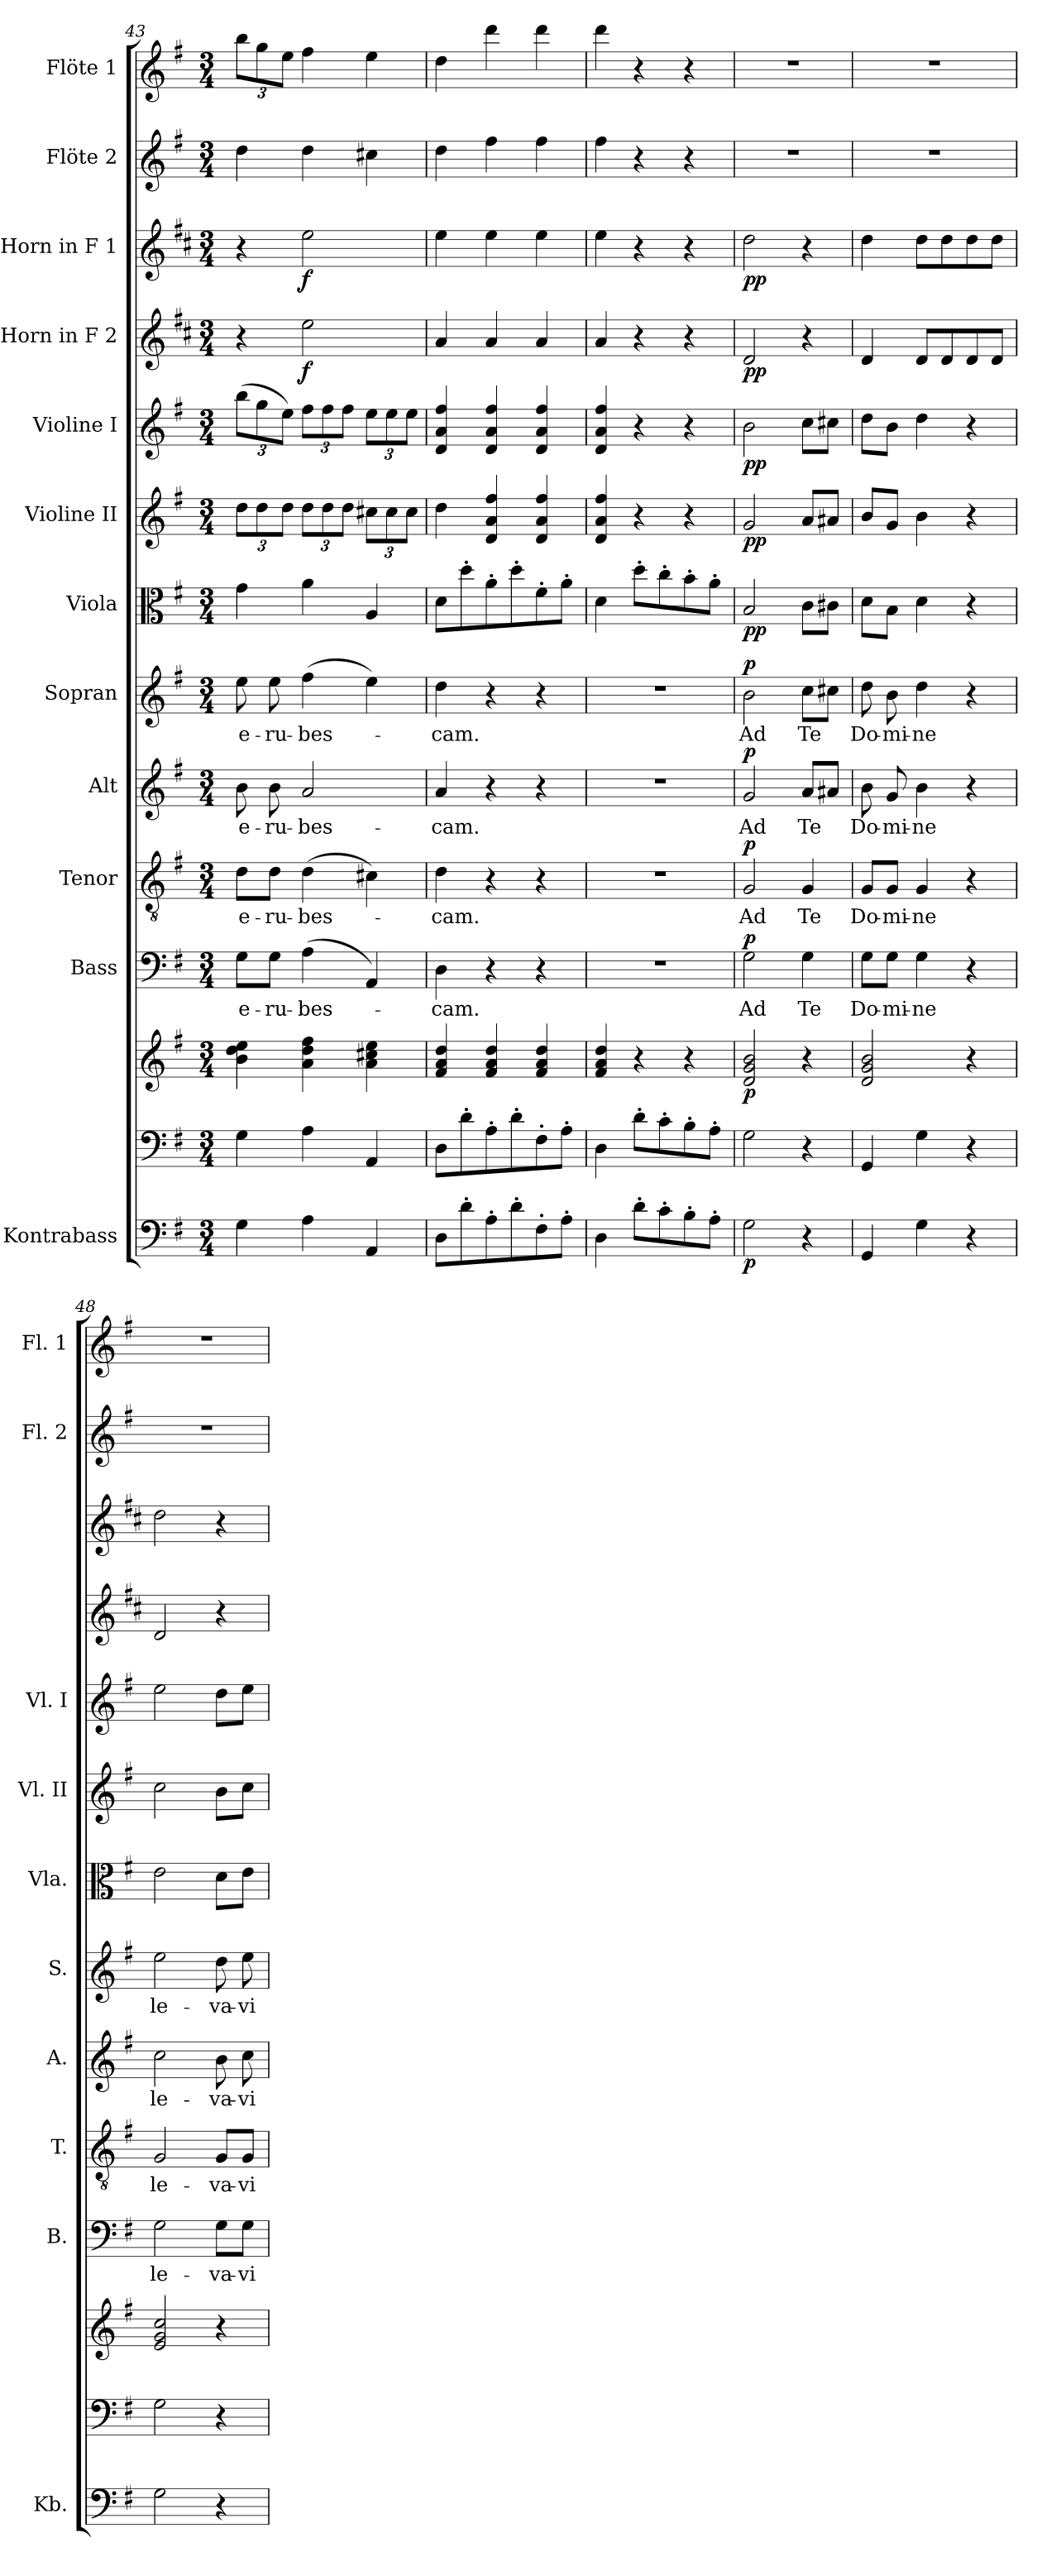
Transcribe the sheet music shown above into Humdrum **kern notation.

**kern	**dynam	**kern	**kern	**dynam	**kern	**text	**dynam	**kern	**text	**dynam	**kern	**text	**dynam	**kern	**text	**dynam	**kern	**dynam	**kern	**dynam	**kern	**dynam	**kern	**dynam	**kern	**dynam	**kern	**kern
*part13	*part13	*part12	*part12	*part12	*part11	*part11	*part11	*part10	*part10	*part10	*part9	*part9	*part9	*part8	*part8	*part8	*part7	*part7	*part6	*part6	*part5	*part5	*part4	*part4	*part3	*part3	*part2	*part1
*staff14	*staff14	*staff13	*staff12	*staff12/13	*staff11	*staff11	*staff11	*staff10	*staff10	*staff10	*staff9	*staff9	*staff9	*staff8	*staff8	*staff8	*staff7	*staff7	*staff6	*staff6	*staff5	*staff5	*staff4	*staff4	*staff3	*staff3	*staff2	*staff1
*I"Kontrabass	*	*	*	*	*I"Bass	*	*	*I"Tenor	*	*	*I"Alt	*	*	*I"Sopran	*	*	*I"Viola	*	*I"Violine II	*	*I"Violine I	*	*I"Horn in F 2	*	*I"Horn in F 1	*	*I"Flöte 2	*I"Flöte 1
*I'Kb.	*	*	*	*	*I'B.	*	*	*I'T.	*	*	*I'A.	*	*	*I'S.	*	*	*I'Vla.	*	*I'Vl. II	*	*I'Vl. I	*	*	*	*	*	*I'Fl. 2	*I'Fl. 1
*clefF4	*	*clefF4	*clefG2	*	*clefF4	*	*	*clefGv2	*	*	*clefG2	*	*	*clefG2	*	*	*clefC3	*	*clefG2	*	*clefG2	*	*clefG2	*	*clefG2	*	*clefG2	*clefG2
*ITrd7c12	*	*	*	*	*	*	*	*	*	*	*	*	*	*	*	*	*	*	*	*	*	*	*ITrd4c7	*	*ITrd4c7	*	*	*
*k[f#]	*	*k[f#]	*k[f#]	*	*k[f#]	*	*	*k[f#]	*	*	*k[f#]	*	*	*k[f#]	*	*	*k[f#]	*	*k[f#]	*	*k[f#]	*	*k[f#]	*	*k[f#]	*	*k[f#]	*k[f#]
*G:	*	*G:	*G:	*	*G:	*	*	*G:	*	*	*G:	*	*	*G:	*	*	*G:	*	*G:	*	*G:	*	*G:	*	*G:	*	*G:	*G:
*M3/4	*	*M3/4	*M3/4	*	*M3/4	*	*	*M3/4	*	*	*M3/4	*	*	*M3/4	*	*	*M3/4	*	*M3/4	*	*M3/4	*	*M3/4	*	*M3/4	*	*M3/4	*M3/4
=43	=43	=43	=43	=43	=43	=43	=43	=43	=43	=43	=43	=43	=43	=43	=43	=43	=43	=43	=43	=43	=43	=43	=43	=43	=43	=43	=43	=43
!	!	!	!	!	!	!LO:LY:b	!	!	!LO:LY:b	!	!	!LO:LY:b	!	!	!LO:LY:b	!	!	!	!	!	!	!	!	!	!	!	!	!
4GG\	.	4G\	4b\ 4dd\ 4ee\	.	8G\L	e-	.	8d\L	e-	.	8b\	e-	.	8ee\	e-	.	4g\	.	12dd\L	.	(>12bb\L	.	4r	.	4r	.	4dd\	12bb\L
.	.	.	.	.	.	.	.	.	.	.	.	.	.	.	.	.	.	.	12dd\	.	12gg\	.	.	.	.	.	.	12gg\
!	!	!	!	!	!	!LO:LY:b	!	!	!LO:LY:b	!	!	!LO:LY:b	!	!	!LO:LY:b	!	!	!	!	!	!	!	!	!	!	!	!	!
.	.	.	.	.	8G\J	-ru-	.	8d\J	-ru-	.	8b\	-ru-	.	8ee\	-ru-	.	.	.	.	.	.	.	.	.	.	.	.	.
.	.	.	.	.	.	.	.	.	.	.	.	.	.	.	.	.	.	.	12dd\J	.	12ee\J)	.	.	.	.	.	.	12ee\J
!	!	!	!	!	!	!LO:LY:b	!	!	!LO:LY:b	!	!	!LO:LY:b	!	!	!LO:LY:b	!	!	!	!	!	!	!	!	!LO:DY:b	!	!LO:DY:b	!	!
4AA\	.	4A\	4a\ 4dd\ 4ff#\	.	(>4A\	-bes-	.	(>4d\	-bes-	.	2a/	-bes-	.	(>4ff#\	-bes-	.	4a\	.	12dd\L	.	12ff#\L	.	2a\	f	2a\	f	4dd\	4ff#\
.	.	.	.	.	.	.	.	.	.	.	.	.	.	.	.	.	.	.	12dd\	.	12ff#\	.	.	.	.	.	.	.
.	.	.	.	.	.	.	.	.	.	.	.	.	.	.	.	.	.	.	12dd\J	.	12ff#\J	.	.	.	.	.	.	.
4AAA/	.	4AA/	4a\ 4cc#X\ 4ee\	.	4AA/)	.	.	4c#X\)	.	.	.	.	.	4ee\)	.	.	4A/	.	12cc#X\L	.	12ee\L	.	.	.	.	.	4cc#X\	4ee\
.	.	.	.	.	.	.	.	.	.	.	.	.	.	.	.	.	.	.	12cc#\	.	12ee\	.	.	.	.	.	.	.
.	.	.	.	.	.	.	.	.	.	.	.	.	.	.	.	.	.	.	12cc#\J	.	12ee\J	.	.	.	.	.	.	.
=44	=44	=44	=44	=44	=44	=44	=44	=44	=44	=44	=44	=44	=44	=44	=44	=44	=44	=44	=44	=44	=44	=44	=44	=44	=44	=44	=44	=44
!	!	!	!	!	!	!LO:LY:b	!	!	!LO:LY:b	!	!	!LO:LY:b	!	!	!LO:LY:b	!	!	!	!	!	!	!	!	!	!	!	!	!
8DD\L	.	8D\L	4f#/ 4a/ 4dd/	.	4D\	-cam.	.	4d\	-cam.	.	4a/	-cam.	.	4dd\	-cam.	.	8d\L	.	4dd\	.	4d/ 4a/ 4ff#/	.	4d/	.	4a\	.	4dd\	4dd\
8D'>\	.	8d'>\	.	.	.	.	.	.	.	.	.	.	.	.	.	.	8dd'>\	.	.	.	.	.	.	.	.	.	.	.
8AA'>\	.	8A'>\	4f#/ 4a/ 4dd/	.	4r	.	.	4r	.	.	4r	.	.	4r	.	.	8a'>\	.	4d/ 4a/ 4ff#/	.	4d/ 4a/ 4ff#/	.	4d/	.	4a\	.	4ff#\	4ddd\
8D'>\	.	8d'>\	.	.	.	.	.	.	.	.	.	.	.	.	.	.	8dd'>\	.	.	.	.	.	.	.	.	.	.	.
8FF#'>\	.	8F#'>\	4f#/ 4a/ 4dd/	.	4r	.	.	4r	.	.	4r	.	.	4r	.	.	8f#'>\	.	4d/ 4a/ 4ff#/	.	4d/ 4a/ 4ff#/	.	4d/	.	4a\	.	4ff#\	4ddd\
8AA'>\J	.	8A'>\J	.	.	.	.	.	.	.	.	.	.	.	.	.	.	8a'>\J	.	.	.	.	.	.	.	.	.	.	.
=45	=45	=45	=45	=45	=45	=45	=45	=45	=45	=45	=45	=45	=45	=45	=45	=45	=45	=45	=45	=45	=45	=45	=45	=45	=45	=45	=45	=45
4DD\	.	4D\	4f#/ 4a/ 4dd/	.	2.r	.	.	2.r	.	.	2.r	.	.	2.r	.	.	4d\	.	4d/ 4a/ 4ff#/	.	4d/ 4a/ 4ff#/	.	4d/	.	4a\	.	4ff#\	4ddd\
8D'>\L	.	8d'>\L	4r	.	.	.	.	.	.	.	.	.	.	.	.	.	8dd'>\L	.	4r	.	4r	.	4r	.	4r	.	4r	4r
8C'>\	.	8c'>\	.	.	.	.	.	.	.	.	.	.	.	.	.	.	8cc'>\	.	.	.	.	.	.	.	.	.	.	.
8BB'>\	.	8B'>\	4r	.	.	.	.	.	.	.	.	.	.	.	.	.	8b'>\	.	4r	.	4r	.	4r	.	4r	.	4r	4r
8AA'>\J	.	8A'>\J	.	.	.	.	.	.	.	.	.	.	.	.	.	.	8a'>\J	.	.	.	.	.	.	.	.	.	.	.
=46	=46	=46	=46	=46	=46	=46	=46	=46	=46	=46	=46	=46	=46	=46	=46	=46	=46	=46	=46	=46	=46	=46	=46	=46	=46	=46	=46	=46
!	!LO:DY:b	!	!	!LO:DY:b	!	!LO:LY:b	!LO:DY:a	!	!LO:LY:b	!LO:DY:a	!	!LO:LY:b	!LO:DY:a	!	!LO:LY:b	!LO:DY:a	!	!LO:DY:b	!	!LO:DY:b	!	!LO:DY:b	!	!LO:DY:b	!	!LO:DY:b	!	!
2GG\	p	2G\	2d/ 2g/ 2b/	p	2G\	Ad	p	2G/	Ad	p	2g/	Ad	p	2b\	Ad	p	2B/	pp	2g/	pp	2b\	pp	2G/	pp	2g\	pp	2.r	2.r
!	!	!	!	!	!	!LO:LY:b	!	!	!LO:LY:b	!	!	!LO:LY:b	!	!	!LO:LY:b	!	!	!	!	!	!	!	!	!	!	!	!	!
4r	.	4r	4r	.	4G\	Te	.	4G/	Te	.	8a/L	Te	.	8cc\L	Te	.	8c\L	.	8a/L	.	8cc\L	.	4r	.	4r	.	.	.
.	.	.	.	.	.	.	.	.	.	.	8a#X/J	.	.	8cc#X\J	.	.	8c#X\J	.	8a#X/J	.	8cc#X\J	.	.	.	.	.	.	.
=47	=47	=47	=47	=47	=47	=47	=47	=47	=47	=47	=47	=47	=47	=47	=47	=47	=47	=47	=47	=47	=47	=47	=47	=47	=47	=47	=47	=47
!	!	!	!	!	!	!LO:LY:b	!	!	!LO:LY:b	!	!	!LO:LY:b	!	!	!LO:LY:b	!	!	!	!	!	!	!	!	!	!	!	!	!
4GGG/	.	4GG/	2d/ 2g/ 2b/	.	8G\L	Do-	.	8G/L	Do-	.	8b\	Do-	.	8dd\	Do-	.	8d\L	.	8b/L	.	8dd\L	.	4G/	.	4g\	.	2.r	2.r
!	!	!	!	!	!	!LO:LY:b	!	!	!LO:LY:b	!	!	!LO:LY:b	!	!	!LO:LY:b	!	!	!	!	!	!	!	!	!	!	!	!	!
.	.	.	.	.	8G\J	-mi-	.	8G/J	-mi-	.	8g/	-mi-	.	8b\	-mi-	.	8B\J	.	8g/J	.	8b\J	.	.	.	.	.	.	.
!	!	!	!	!	!	!LO:LY:b	!	!	!LO:LY:b	!	!	!LO:LY:b	!	!	!LO:LY:b	!	!	!	!	!	!	!	!	!	!	!	!	!
4GG\	.	4G\	.	.	4G\	-ne	.	4G/	-ne	.	4b\	-ne	.	4dd\	-ne	.	4d\	.	4b\	.	4dd\	.	8G/L	.	8g\L	.	.	.
.	.	.	.	.	.	.	.	.	.	.	.	.	.	.	.	.	.	.	.	.	.	.	8G/	.	8g\	.	.	.
4r	.	4r	4r	.	4r	.	.	4r	.	.	4r	.	.	4r	.	.	4r	.	4r	.	4r	.	8G/	.	8g\	.	.	.
.	.	.	.	.	.	.	.	.	.	.	.	.	.	.	.	.	.	.	.	.	.	.	8G/J	.	8g\J	.	.	.
=48	=48	=48	=48	=48	=48	=48	=48	=48	=48	=48	=48	=48	=48	=48	=48	=48	=48	=48	=48	=48	=48	=48	=48	=48	=48	=48	=48	=48
!	!	!	!	!	!	!LO:LY:b	!	!	!LO:LY:b	!	!	!LO:LY:b	!	!	!LO:LY:b	!	!	!	!	!	!	!	!	!	!	!	!	!
2GG\	.	2G\	2e/ 2g/ 2cc/	.	2G\	le-	.	2G/	le-	.	2cc\	le-	.	2ee\	le-	.	2e\	.	2cc\	.	2ee\	.	2G/	.	2g\	.	2.r	2.r
!	!	!	!	!	!	!LO:LY:b	!	!	!LO:LY:b	!	!	!LO:LY:b	!	!	!LO:LY:b	!	!	!	!	!	!	!	!	!	!	!	!	!
4r	.	4r	4r	.	8G\L	-va-	.	8G/L	-va-	.	8b\	-va-	.	8dd\	-va-	.	8d\L	.	8b\L	.	8dd\L	.	4r	.	4r	.	.	.
!	!	!	!	!	!	!LO:LY:b	!	!	!LO:LY:b	!	!	!LO:LY:b	!	!	!LO:LY:b	!	!	!	!	!	!	!	!	!	!	!	!	!
.	.	.	.	.	8G\J	-vi	.	8G/J	-vi	.	8cc\	-vi	.	8ee\	-vi	.	8e\J	.	8cc\J	.	8ee\J	.	.	.	.	.	.	.
=	=	=	=	=	=	=	=	=	=	=	=	=	=	=	=	=	=	=	=	=	=	=	=	=	=	=	=	=
*-	*-	*-	*-	*-	*-	*-	*-	*-	*-	*-	*-	*-	*-	*-	*-	*-	*-	*-	*-	*-	*-	*-	*-	*-	*-	*-	*-	*-
